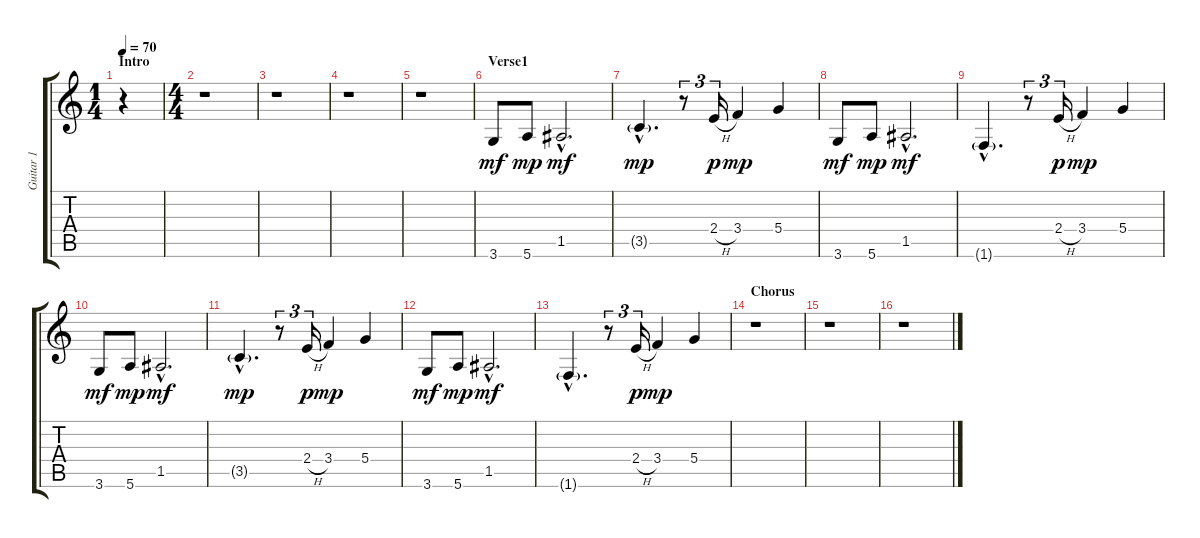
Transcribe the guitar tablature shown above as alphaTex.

\track ("Guitar 1" "Guitar 1") {instrument acousticguitarsteel}
\staff {score tabs}
\tuning (E4 B3 G3 D3 A2 E2) {hide}
\ts (1 4)
\section ("" "Intro")
\tempo 70
\clef g2
\ks c
r.4{dy mf instrument acousticguitarsteel} |
\ts (4 4)
r.1 |
r.1 |
r.1 |
r.1 |
\section ("" "Verse1")
3.6.8 5.6.8{dy mp} 1.5{hac}.2{d dy mf} |
3.5{g hac}.4{d dy mp} r.8{tu (3 2)} 2.4{h}.16{tu (3 2) dy p} 3.4.4{dy mp} 5.4.4 |
3.6.8{dy mf} 5.6.8{dy mp} 1.5{hac}.2{d dy mf} |
1.6{g hac}.4{d} r.8{tu (3 2)} 2.4{h}.16{tu (3 2) dy p} 3.4.4{dy mp} 5.4.4 |
3.6.8{dy mf} 5.6.8{dy mp} 1.5{hac}.2{d dy mf} |
3.5{g hac}.4{d dy mp} r.8{tu (3 2)} 2.4{h}.16{tu (3 2) dy p} 3.4.4{dy mp} 5.4.4 |
3.6.8{dy mf} 5.6.8{dy mp} 1.5{hac}.2{d dy mf} |
1.6{g hac}.4{d} r.8{tu (3 2)} 2.4{h}.16{tu (3 2) dy p} 3.4.4{dy mp} 5.4.4 |
\section ("" "Chorus")
r.1 |
r.1 |
r.1
